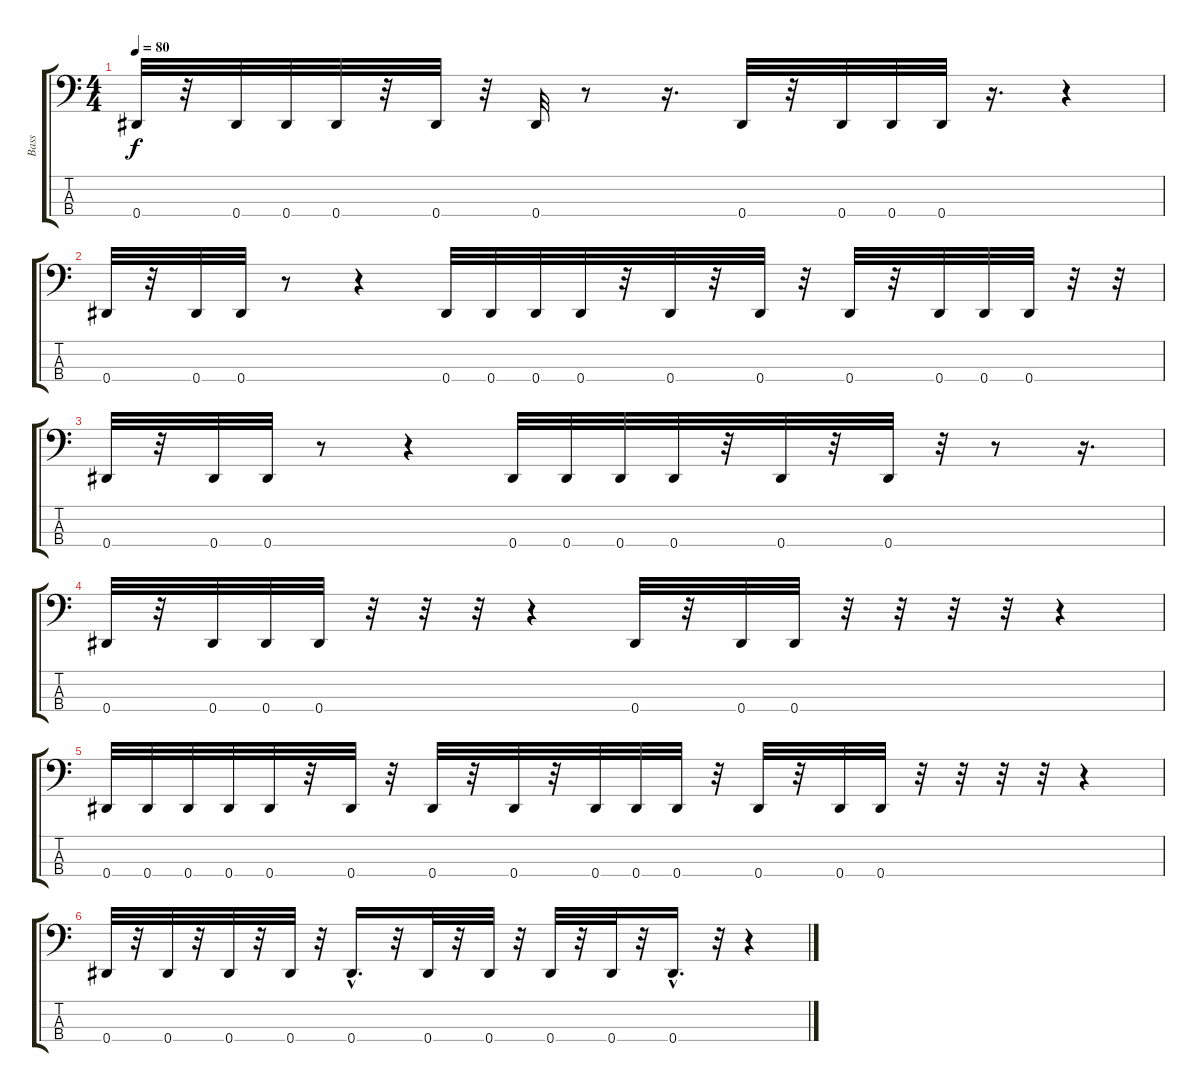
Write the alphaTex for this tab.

\track ("Bass" "Bass") {instrument electricbasspick}
\staff {score tabs}
\tuning (Gb2 Db2 Ab1 Eb1) {hide}
\ts (4 4)
\tempo 80
\clef f4
\ks c
0.4.32{dy f} r.32 0.4.32 0.4.32 0.4.32 r.32 0.4.32 r.32 0.4.32 r.8 r.16{d} 0.4.32 r.32 0.4.32 0.4.32 0.4.32 r.16{d} r.4 |
0.4.32 r.32 0.4.32 0.4.32 r.8 r.4 0.4.32 0.4.32 0.4.32 0.4.32 r.32 0.4.32 r.32 0.4.32 r.32 0.4.32 r.32 0.4.32 0.4.32 0.4.32 r.32 r.32 |
0.4.32 r.32 0.4.32 0.4.32 r.8 r.4 0.4.32 0.4.32 0.4.32 0.4.32 r.32 0.4.32 r.32 0.4.32 r.32 r.8 r.16{d} |
0.4.32 r.32 0.4.32 0.4.32 0.4.32 r.32 r.32 r.32 r.4 0.4.32 r.32 0.4.32 0.4.32 r.32 r.32 r.32 r.32 r.4 |
0.4.32 0.4.32 0.4.32 0.4.32 0.4.32 r.32 0.4.32 r.32 0.4.32 r.32 0.4.32 r.32 0.4.32 0.4.32 0.4.32 r.32 0.4.32 r.32 0.4.32 0.4.32 r.32 r.32 r.32 r.32 r.4 |
0.4.32 r.32 0.4.32 r.32 0.4.32 r.32 0.4.32 r.32 0.4{hac}.16{d} r.32 0.4.32 r.32 0.4.32 r.32 0.4.32 r.32 0.4.32 r.32 0.4{hac}.16{d} r.32 r.4
